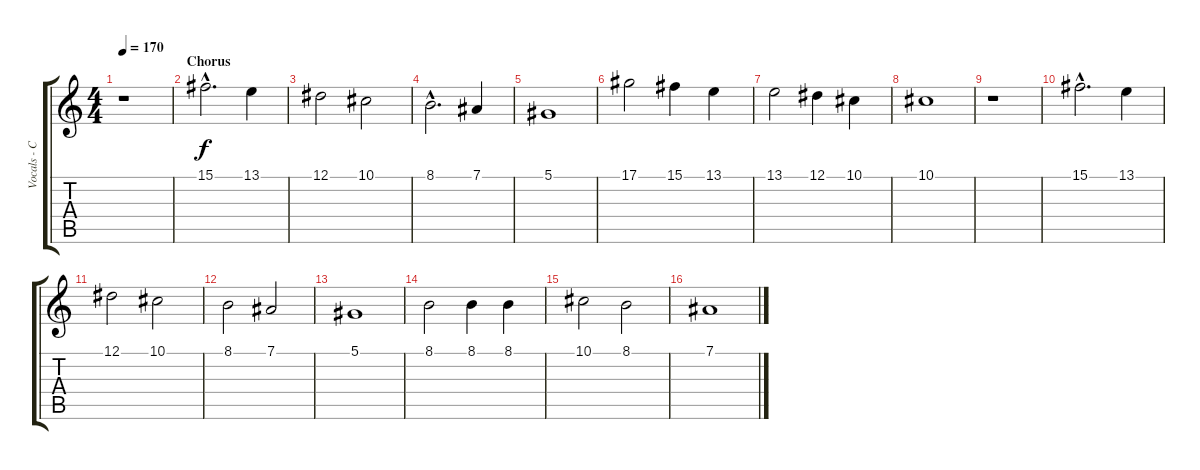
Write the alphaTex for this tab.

\track ("Vocals - Chris Bay" "Vocals - C") {instrument stringensemble1}
\staff {score tabs}
\tuning (Eb4 Bb3 Gb3 Db3 Ab2 Eb2) {hide}
\ts (4 4)
\tempo 170
\clef g2
\ks c
r.1{dy f} |
\section ("" "Chorus")
15.1{hac}.2{d} 13.1.4 |
12.1.2 10.1.2 |
8.1{hac}.2{d} 7.1.4 |
5.1.1 |
17.1.2 15.1.4 13.1.4 |
13.1.2 12.1.4 10.1.4 |
10.1.1 |
r.1 |
15.1{hac}.2{d} 13.1.4 |
12.1.2 10.1.2 |
8.1.2 7.1.2 |
5.1.1 |
8.1.2 8.1.4 8.1.4 |
10.1.2 8.1.2 |
7.1.1
